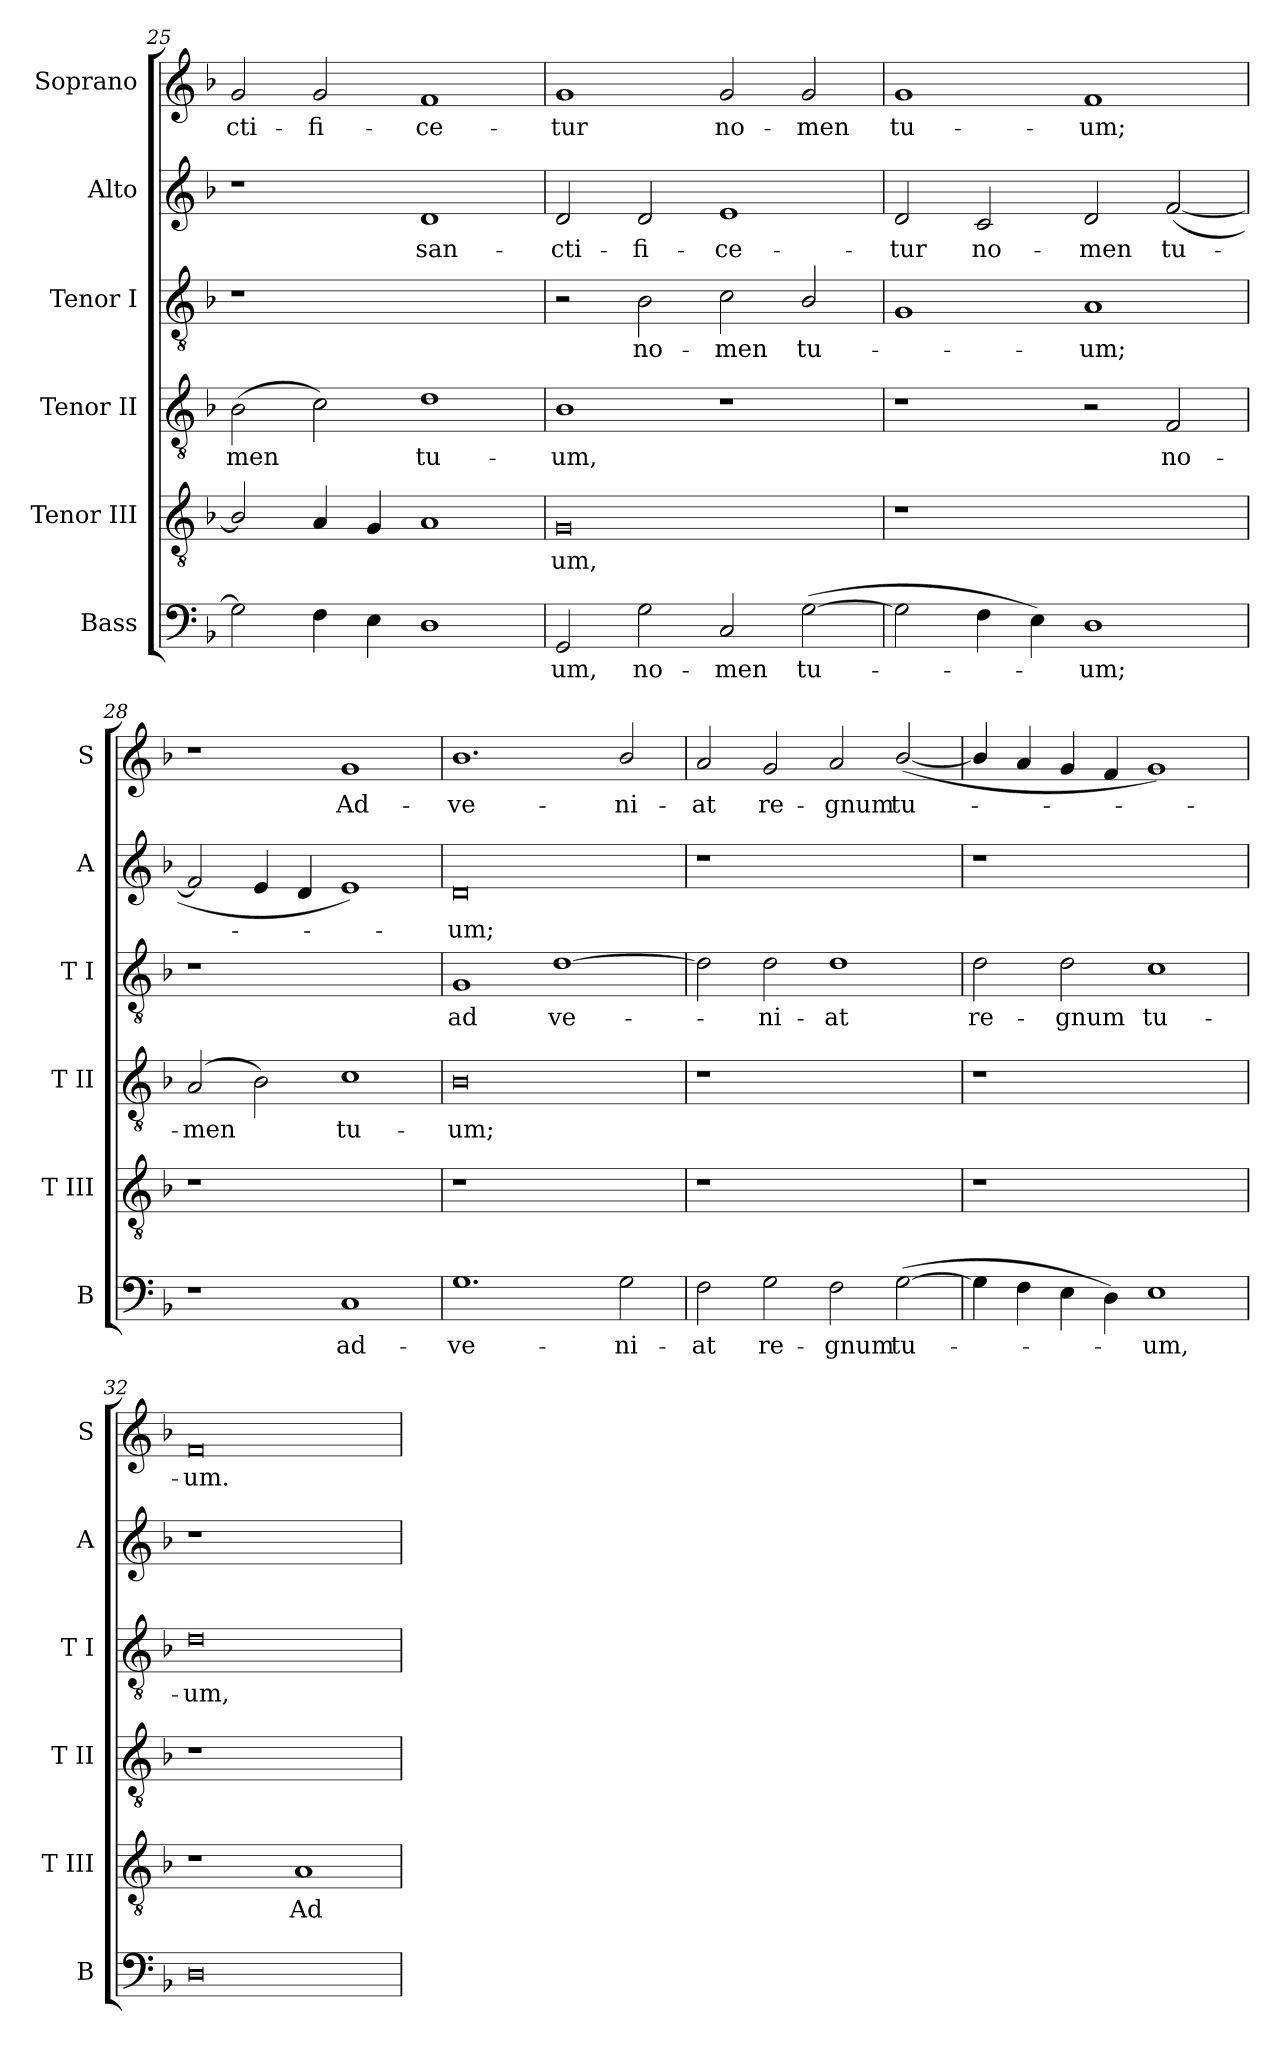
**kern	**text	**kern	**text	**kern	**text	**kern	**text	**kern	**text	**kern	**text
*part6	*part6	*part5	*part5	*part4	*part4	*part3	*part3	*part2	*part2	*part1	*part1
*staff6	*staff6	*staff5	*staff5	*staff4	*staff4	*staff3	*staff3	*staff2	*staff2	*staff1	*staff1
*I"Bass	*	*I"Tenor III	*	*I"Tenor II	*	*I"Tenor I	*	*I"Alto	*	*I"Soprano	*
*I'B	*	*I'T III	*	*I'T II	*	*I'T I	*	*I'A	*	*I'S	*
*clefF4	*	*clefGv2	*	*clefGv2	*	*clefGv2	*	*clefG2	*	*clefG2	*
*k[b-]	*	*k[b-]	*	*k[b-]	*	*k[b-]	*	*k[b-]	*	*k[b-]	*
*F:	*	*F:	*	*F:	*	*F:	*	*F:	*	*F:	*
=25	=25	=25	=25	=25	=25	=25	=25	=25	=25	=25	=25
!	!	!	!	!	!LO:LY:b	!	!	!	!	!	!LO:LY:b
2G\]	.	2B-/]	.	(>2B-\	-men	1r	.	1r	.	2g/	-cti-
!	!	!	!	!	!	!	!	!	!	!	!LO:LY:b
4F\	.	4A/	.	2c\)	.	.	.	.	.	2g/	-fi-
4E\	.	4G/	.	.	.	.	.	.	.	.	.
!	!	!	!	!	!LO:LY:b	!	!	!	!LO:LY:b	!	!LO:LY:b
1D	.	1A	.	1d	tu-	1ryy	.	1d	san-	1f	-ce-
!!LO:LB:g=z
=26	=26	=26	=26	=26	=26	=26	=26	=26	=26	=26	=26
!	!LO:LY:b	!	!LO:LY:b	!	!LO:LY:b	!	!	!	!LO:LY:b	!	!LO:LY:b
2GG/	um,	0G	um,	1B-	-um,	2r	.	2d/	-cti-	1g	-tur
!	!LO:LY:b	!	!	!	!	!	!LO:LY:b	!	!LO:LY:b	!	!
2G\	no-	.	.	.	.	2B-\	no-	2d/	-fi-	.	.
!	!LO:LY:b	!	!	!	!	!	!LO:LY:b	!	!LO:LY:b	!	!LO:LY:b
2C/	-men	.	.	1r	.	2c\	-men	1e	-ce-	2g/	no-
!	!LO:LY:b	!	!	!	!	!	!LO:LY:b	!	!	!	!LO:LY:b
(>[2G\	tu-	.	.	.	.	2B-/	tu-	.	.	2g/	-men
!!LO:PB:g=z
=27	=27	=27	=27	=27	=27	=27	=27	=27	=27	=27	=27
!	!	!	!	!	!	!	!	!	!LO:LY:b	!	!LO:LY:b
2G\]	.	1r	.	1r	.	1G	.	2d/	-tur	1g	tu-
!	!	!	!	!	!	!	!	!	!LO:LY:b	!	!
4F\	.	.	.	.	.	.	.	2c/	no-	.	.
4E\)	.	.	.	.	.	.	.	.	.	.	.
!	!LO:LY:b	!	!	!	!	!	!LO:LY:b	!	!LO:LY:b	!	!LO:LY:b
1D	um;	1ryy	.	2r	.	1A	um;	2d/	-men	1f	-um;
!	!	!	!	!	!LO:LY:b	!	!	!	!LO:LY:b	!	!
.	.	.	.	2F/	no-	.	.	(<[2f/	tu-	.	.
=28	=28	=28	=28	=28	=28	=28	=28	=28	=28	=28	=28
!	!	!	!	!	!LO:LY:b	!	!	!	!	!	!
1r	.	1r	.	(<2A/	-men	1r	.	2f/]	.	1r	.
.	.	.	.	2B-\)	.	.	.	4e/	.	.	.
.	.	.	.	.	.	.	.	4d/	.	.	.
!	!LO:LY:b	!	!	!	!LO:LY:b	!	!	!	!	!	!LO:LY:b
1C	ad-	1ryy	.	1c	tu-	1ryy	.	1e)	.	1g	Ad-
=29	=29	=29	=29	=29	=29	=29	=29	=29	=29	=29	=29
!	!LO:LY:b	!	!	!	!LO:LY:b	!	!LO:LY:b	!	!LO:LY:b	!	!LO:LY:b
1.G	-ve-	1r	.	0B-	-um;	1G	ad	0d	um;	1.b-	-ve-
!	!	!	!	!	!	!	!LO:LY:b	!	!	!	!
.	.	1ryy	.	.	.	[1d	ve-	.	.	.	.
!	!LO:LY:b	!	!	!	!	!	!	!	!	!	!LO:LY:b
2G\	-ni-	.	.	.	.	.	.	.	.	2b-/	-ni-
=30	=30	=30	=30	=30	=30	=30	=30	=30	=30	=30	=30
!	!LO:LY:b	!	!	!	!	!	!	!	!	!	!LO:LY:b
2F\	-at	1r	.	1r	.	2d\]	.	1r	.	2a/	-at
!	!LO:LY:b	!	!	!	!	!	!LO:LY:b	!	!	!	!LO:LY:b
2G\	re-	.	.	.	.	2d\	ni-	.	.	2g/	re-
!	!LO:LY:b	!	!	!	!	!	!LO:LY:b	!	!	!	!LO:LY:b
2F\	-gnum	1ryy	.	1ryy	.	1d	-at	1ryy	.	2a/	-gnum
!	!LO:LY:b	!	!	!	!	!	!	!	!	!	!LO:LY:b
(>[2G\	tu-	.	.	.	.	.	.	.	.	(<[2b-/	tu-
=31	=31	=31	=31	=31	=31	=31	=31	=31	=31	=31	=31
!	!	!	!	!	!	!	!LO:LY:b	!	!	!	!
4G\]	.	1r	.	1r	.	2d\	re-	1r	.	4b-/]	.
4F\	.	.	.	.	.	.	.	.	.	4a/	.
!	!	!	!	!	!	!	!LO:LY:b	!	!	!	!
4E\	.	.	.	.	.	2d\	-gnum	.	.	4g/	.
4D\)	.	.	.	.	.	.	.	.	.	4f/	.
!	!LO:LY:b	!	!	!	!	!	!LO:LY:b	!	!	!	!
1E	um,	1ryy	.	1ryy	.	1c	tu-	1ryy	.	1g)	.
=32	=32	=32	=32	=32	=32	=32	=32	=32	=32	=32	=32
!	!	!	!	!	!	!	!LO:LY:b	!	!	!	!LO:LY:b
0D	.	1r	.	1r	.	0d	-um,	1r	.	0f	um.
!	!	!	!LO:LY:b	!	!	!	!	!	!	!	!
.	.	1A	Ad-	1ryy	.	.	.	1ryy	.	.	.
=	=	=	=	=	=	=	=	=	=	=	=
*-	*-	*-	*-	*-	*-	*-	*-	*-	*-	*-	*-
